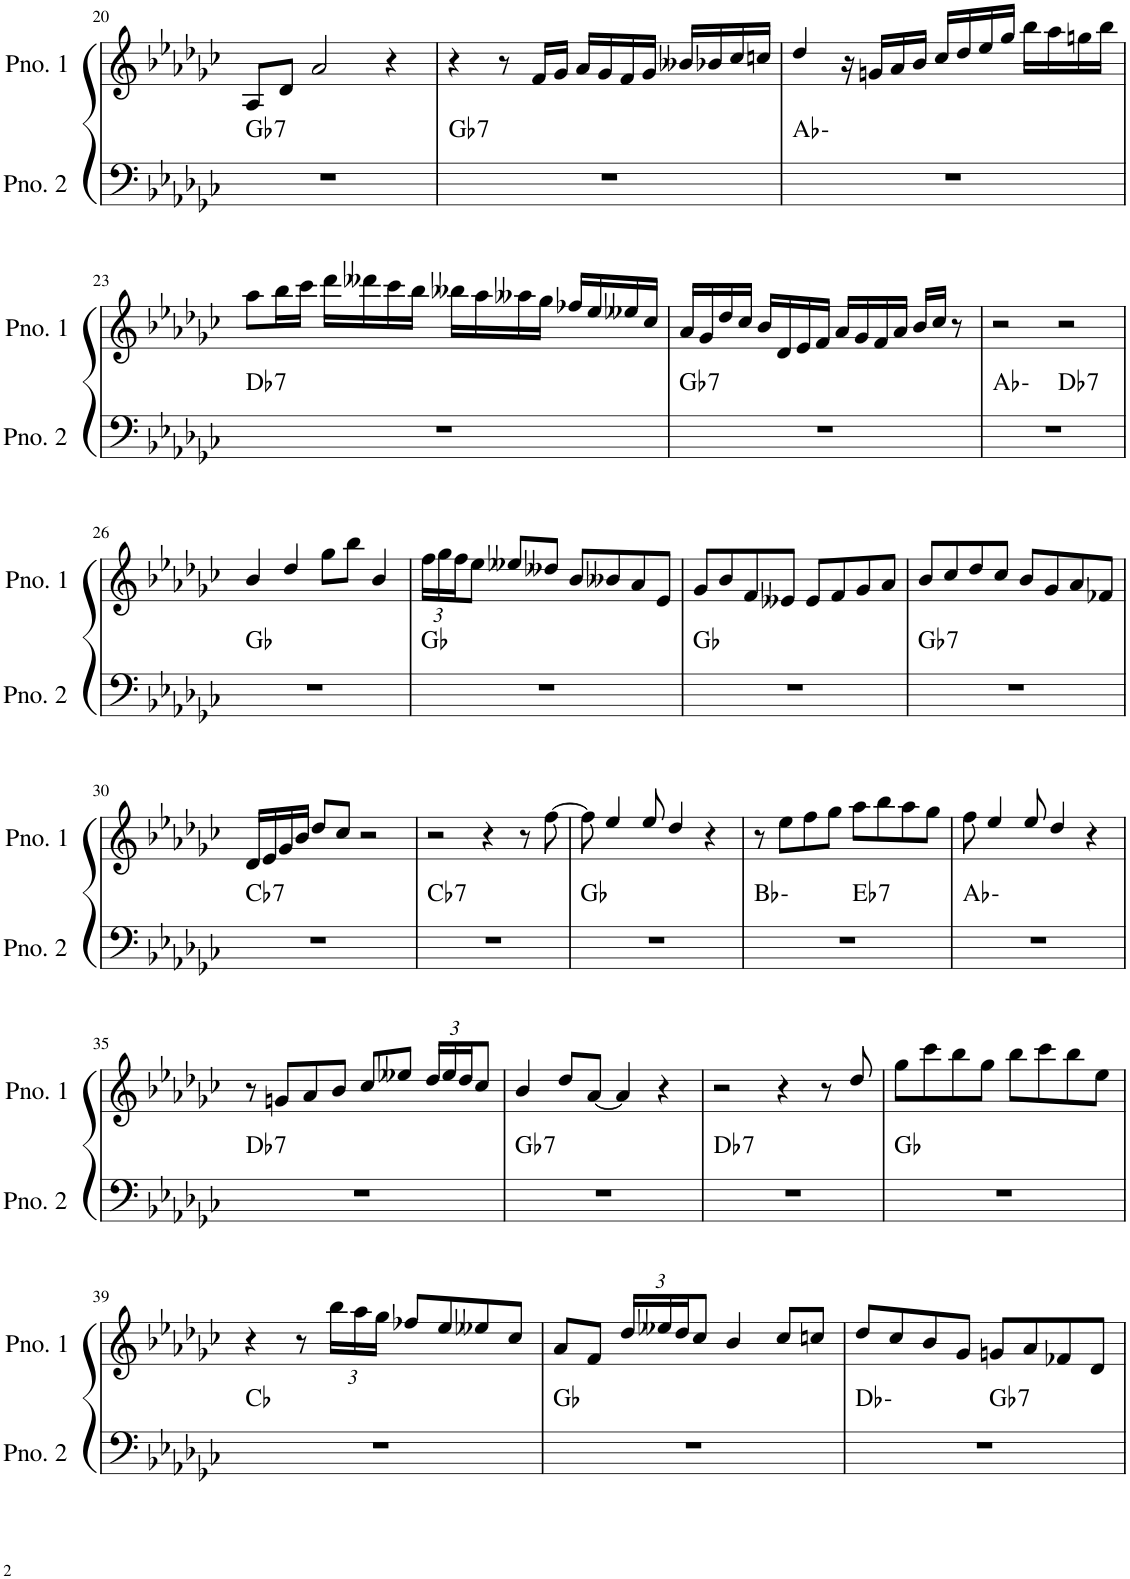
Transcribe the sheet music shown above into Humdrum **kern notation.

**kern	**harte	**kern
*part2	*part2	*part1
*staff2	*	*staff1
*I"ピアノ 2	*	*I"ピアノ 1
!!LO:PB:g=z
*clefF4	*	*clefG2
*k[b-e-a-d-g-c-]	*	*k[b-e-a-d-g-c-]
*M4/4	*	*M4/4
=20	=20	=20
!	!LO:H:kt=7	!
1r	Gb:7	8A-/L
.	.	8d-/J
.	.	2a-/
.	.	4r
=21	=21	=21
!	!LO:H:kt=7	!
1r	Gb:7	4r
.	.	8r
.	.	16f/LL
.	.	16g-/JJ
.	.	16a-/LL
.	.	16g-/
.	.	16f/
.	.	16g-/JJ
.	.	16b--X/LL
.	.	16b-X/
.	.	16cc-/
.	.	16ccn/JJ
=22	=22	=22
1r	Ab:min	4dd-/
.	.	16r
.	.	16gn/LL
.	.	16a-/
.	.	16b-/JJ
.	.	16cc-/LL
.	.	16dd-/
.	.	16ee-/
.	.	16gg-/JJ
.	.	16bb-\LL
.	.	16aa-\
.	.	16ggn\
.	.	16bb-\JJ
!!LO:LB:g=z
=23	=23	=23
!	!LO:H:kt=7	!
1r	Db:7	8aa-\L
.	.	16bb-\L
.	.	16ccc-\JJ
.	.	16ddd-\LL
.	.	16ddd--X\
.	.	16ccc-\
.	.	16bb-\JJ
.	.	16bb--X\LL
.	.	16aa-\
.	.	16aa--X\
.	.	16gg-\JJ
.	.	16ff-X/LL
.	.	16ee-/
.	.	16ee--X/
.	.	16cc-/JJ
=24	=24	=24
!	!LO:H:kt=7	!
1r	Gb:7	16a-/LL
.	.	16g-/
.	.	16dd-/
.	.	16cc-/JJ
.	.	16b-/LL
.	.	16d-/
.	.	16e-/
.	.	16f/JJ
.	.	16a-/LL
.	.	16g-/
.	.	16f/
.	.	16a-/JJ
.	.	16b-/LL
.	.	16cc-/JJ
.	.	8r
=25	=25	=25
*^	*	*
1r	2ryy	Ab:min	2r
!	!	!LO:H:kt=7	!
.	2ryy	Db:7	2r
*v	*v	*	*
!!LO:LB:g=z
=26	=26	=26
1r	Gb:maj	4b-/
.	.	4dd-/
.	.	8gg-\L
.	.	8bb-\J
.	.	4b-/
=27	=27	=27
*	*	*Xbrackettup
1r	Gb:maj	24ff\LL
.	.	24gg-\
.	.	24ff\J
.	.	8ee-\J
.	.	8ee--X/L
.	.	8dd--X/J
.	.	8b-/L
.	.	8b--X/
.	.	8a-/
.	.	8e-/J
=28	=28	=28
1r	Gb:maj	8g-/L
.	.	8b-/
.	.	8f/
.	.	8e--X/J
.	.	8e--/L
.	.	8f/
.	.	8g-/
.	.	8a-/J
=29	=29	=29
!	!LO:H:kt=7	!
1r	Gb:7	8b-/L
.	.	8cc-/
.	.	8dd-/
.	.	8cc-/J
.	.	8b-/L
.	.	8g-/
.	.	8a-/
.	.	8f-X/J
!!LO:LB:g=z
=30	=30	=30
!	!LO:H:kt=7	!
1r	Cb:7	16d-/LL
.	.	16e-/
.	.	16g-/
.	.	16b-/JJ
.	.	8dd-/L
.	.	8cc-/J
.	.	2r
=31	=31	=31
!	!LO:H:kt=7	!
1r	Cb:7	2r
.	.	4r
.	.	8r
.	.	[8ff\
=32	=32	=32
1r	Gb:maj	8ff\]
.	.	4ee-/
.	.	8ee-/
.	.	4dd-/
.	.	4r
=33	=33	=33
*^	*	*
1r	2ryy	Bb:min	8r
.	.	.	8ee-\L
.	.	.	8ff\
.	.	.	8gg-\J
!	!	!LO:H:kt=7	!
.	2ryy	Eb:7	8aa-\L
.	.	.	8bb-\
.	.	.	8aa-\
.	.	.	8gg-\J
*v	*v	*	*
=34	=34	=34
1r	Ab:min	8ff\
.	.	4ee-/
.	.	8ee-/
.	.	4dd-/
.	.	4r
!!LO:LB:g=z
=35	=35	=35
!	!LO:H:kt=7	!
1r	Db:7	8r
.	.	8gn/L
.	.	8a-/
.	.	8b-/J
.	.	8cc-/L
.	.	8ee--X/J
.	.	24dd-/LL
.	.	24ee--/
.	.	24dd-/J
.	.	8cc-/J
=36	=36	=36
!	!LO:H:kt=7	!
1r	Gb:7	4b-/
.	.	8dd-/L
.	.	[8a-/J
.	.	4a-/]
.	.	4r
=37	=37	=37
!	!LO:H:kt=7	!
1r	Db:7	2r
.	.	4r
.	.	8r
.	.	8dd-/
=38	=38	=38
1r	Gb:maj	8gg-\L
.	.	8ccc-\
.	.	8bb-\
.	.	8gg-\J
.	.	8bb-\L
.	.	8ccc-\
.	.	8bb-\
.	.	8ee-\J
!!LO:LB:g=z
=39	=39	=39
1r	Cb:maj	4r
.	.	8r
.	.	24bb-\LL
.	.	24aa-\
.	.	24gg-\JJ
.	.	8ff-X/L
.	.	8ee-/
.	.	8ee--X/
.	.	8cc-/J
=40	=40	=40
1r	Gb:maj	8a-/L
.	.	8f/J
.	.	24dd-/LL
.	.	24ee--X/
.	.	24dd-/J
.	.	8cc-/J
.	.	4b-/
.	.	8cc-/L
.	.	8ccn/J
=41	=41	=41
*^	*	*
1r	2ryy	Db:min	8dd-/L
.	.	.	8cc-/
.	.	.	8b-/
.	.	.	8g-/J
!	!	!LO:H:kt=7	!
.	2ryy	Gb:7	8gn/L
.	.	.	8a-/
.	.	.	8f-X/
.	.	.	8d-/J
*v	*v	*	*
=	=	=
*-	*-	*-
